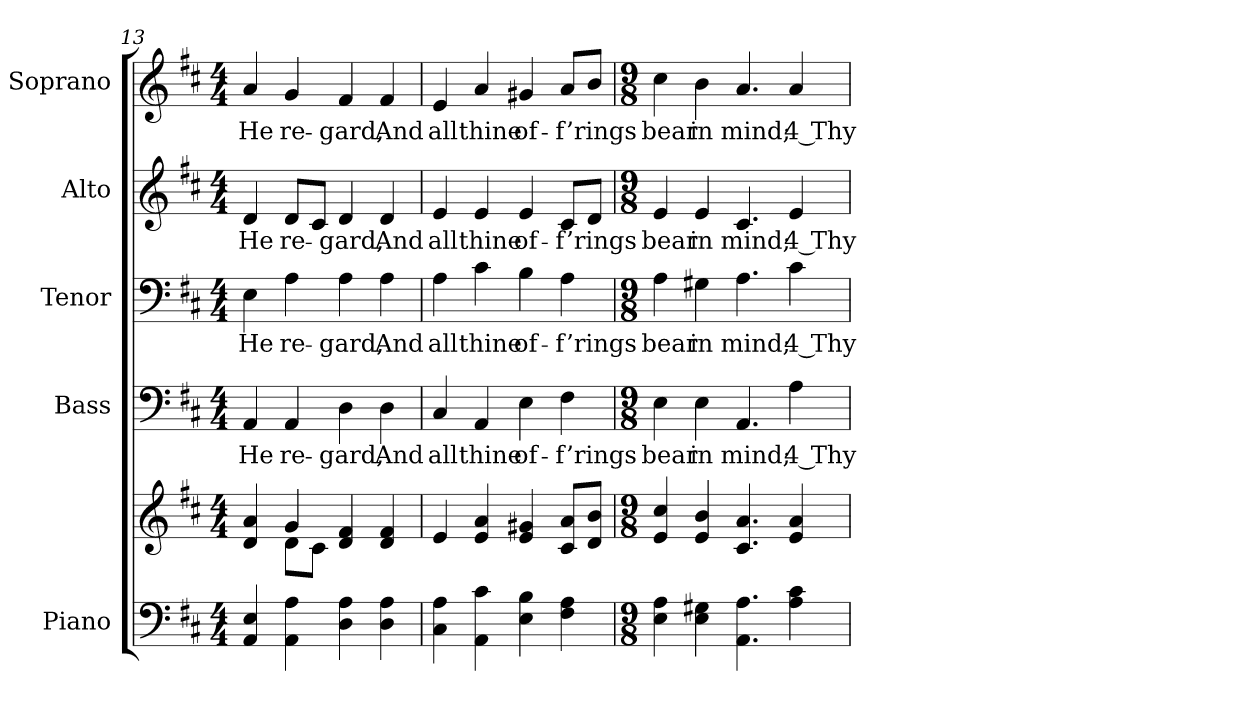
**kern	**kern	**kern	**text	**kern	**text	**kern	**text	**kern	**text
*part5	*part5	*part4	*part4	*part3	*part3	*part2	*part2	*part1	*part1
*staff6	*staff5	*staff4	*staff4	*staff3	*staff3	*staff2	*staff2	*staff1	*staff1
*I"Piano	*	*I"Bass	*	*I"Tenor	*	*I"Alto	*	*I"Soprano	*
*I'Pno.	*	*I'B.	*	*I'T.	*	*I'A.	*	*I'S.	*
*clefF4	*clefG2	*clefF4	*	*clefF4	*	*clefG2	*	*clefG2	*
*k[f#c#]	*k[f#c#]	*k[f#c#]	*	*k[f#c#]	*	*k[f#c#]	*	*k[f#c#]	*
*D:	*D:	*D:	*	*D:	*	*D:	*	*D:	*
*M4/4	*M4/4	*M4/4	*	*M4/4	*	*M4/4	*	*M4/4	*
=13	=13	=13	=13	=13	=13	=13	=13	=13	=13
*	*^	*	*	*	*	*	*	*	*
!	!	!	!	!LO:LY:b:color=#000000	!	!	!	!	!	!
!	!	!	!	!	!	!LO:LY:b:color=#000000	!	!	!	!
!	!	!	!	!	!	!	!	!LO:LY:b:color=#000000	!	!
!	!	!	!	!	!	!	!	!	!	!LO:LY:b:color=#000000
4AAi/ 4Ei	4di/ 4ai	4ryy	4AAi/	He	4Ei\	He	4di/	He	4ai/	He
!	!	!	!	!LO:LY:b:color=#000000	!	!	!	!	!	!
!	!	!	!	!	!	!LO:LY:b:color=#000000	!	!	!	!
!	!	!	!	!	!	!	!	!LO:LY:b:color=#000000	!	!
!	!	!	!	!	!	!	!	!	!	!LO:LY:b:color=#000000
4AAi\ 4Ai	4gi/	8di\L	4AAi/	re-	4Ai\	re-	8di/L	re-	4gi/	re-
.	.	8c#i\J	.	.	.	.	8c#i/J	.	.	.
!	!	!	!	!LO:LY:b:color=#000000	!	!	!	!	!	!
!	!	!	!	!	!	!LO:LY:b:color=#000000	!	!	!	!
!	!	!	!	!	!	!	!	!LO:LY:b:color=#000000	!	!
!	!	!	!	!	!	!	!	!	!	!LO:LY:b:color=#000000
4Di\ 4Ai	4di/ 4f#i	2ryy	4Di\	-gard,	4Ai\	-gard,	4di/	-gard,	4f#i/	-gard,
!	!	!	!	!LO:LY:b:color=#000000	!	!	!	!	!	!
!	!	!	!	!	!	!LO:LY:b:color=#000000	!	!	!	!
!	!	!	!	!	!	!	!	!LO:LY:b:color=#000000	!	!
!	!	!	!	!	!	!	!	!	!	!LO:LY:b:color=#000000
4Di\ 4Ai	4di/ 4f#i	.	4Di\	And	4Ai\	And	4di/	And	4f#i/	And
*	*v	*v	*	*	*	*	*	*	*	*
!!LO:LB:g=z
=14	=14	=14	=14	=14	=14	=14	=14	=14	=14
!	!	!	!LO:LY:b:color=#000000	!	!	!	!	!	!
!	!	!	!	!	!LO:LY:b:color=#000000	!	!	!	!
!	!	!	!	!	!	!	!LO:LY:b:color=#000000	!	!
!	!	!	!	!	!	!	!	!	!LO:LY:b:color=#000000
4C#i\ 4Ai	4ei/	4C#i/	all	4Ai\	all	4ei/	all	4ei/	all
!	!	!	!LO:LY:b:color=#000000	!	!	!	!	!	!
!	!	!	!	!	!LO:LY:b:color=#000000	!	!	!	!
!	!	!	!	!	!	!	!LO:LY:b:color=#000000	!	!
!	!	!	!	!	!	!	!	!	!LO:LY:b:color=#000000
4AAi\ 4c#i	4ei/ 4ai	4AAi/	thine	4c#i\	thine	4ei/	thine	4ai/	thine
!	!	!	!LO:LY:b:color=#000000	!	!	!	!	!	!
!	!	!	!	!	!LO:LY:b:color=#000000	!	!	!	!
!	!	!	!	!	!	!	!LO:LY:b:color=#000000	!	!
!	!	!	!	!	!	!	!	!	!LO:LY:b:color=#000000
4Ei\ 4Bi	4ei/ 4g#Xi	4Ei\	of-	4Bi\	of-	4ei/	of-	4g#Xi/	of-
!	!	!	!LO:LY:b:color=#000000	!	!	!	!	!	!
!	!	!	!	!	!LO:LY:b:color=#000000	!	!	!	!
!	!	!	!	!	!	!	!LO:LY:b:color=#000000	!	!
!	!	!	!	!	!	!	!	!	!LO:LY:b:color=#000000
4F#i\ 4Ai	8c#i/ 8aiL	4F#i\	-f’rings	4Ai\	-f’rings	8c#i/L	-f’rings	8ai/L	-f’rings
.	8di/ 8biJ	.	.	.	.	8di/J	.	8bi/J	.
=15	=15	=15	=15	=15	=15	=15	=15	=15	=15
*M9/8	*M9/8	*M9/8	*	*M9/8	*	*M9/8	*	*M9/8	*
!	!	!	!LO:LY:b:color=#000000	!	!	!	!	!	!
!	!	!	!	!	!LO:LY:b:color=#000000	!	!	!	!
!	!	!	!	!	!	!	!LO:LY:b:color=#000000	!	!
!	!	!	!	!	!	!	!	!	!LO:LY:b:color=#000000
4Ei\ 4Ai	4ei/ 4cc#i	4Ei\	bear	4Ai\	bear	4ei/	bear	4cc#i\	bear
!	!	!	!LO:LY:b:color=#000000	!	!	!	!	!	!
!	!	!	!	!	!LO:LY:b:color=#000000	!	!	!	!
!	!	!	!	!	!	!	!LO:LY:b:color=#000000	!	!
!	!	!	!	!	!	!	!	!	!LO:LY:b:color=#000000
4Ei\ 4G#Xi	4ei/ 4bi	4Ei\	in	4G#Xi\	in	4ei/	in	4bi\	in
!	!	!	!LO:LY:b:color=#000000	!	!	!	!	!	!
!	!	!	!	!	!LO:LY:b:color=#000000	!	!	!	!
!	!	!	!	!	!	!	!LO:LY:b:color=#000000	!	!
!	!	!	!	!	!	!	!	!	!LO:LY:b:color=#000000
4.AAi\ 4.Ai	4.c#i/ 4.ai	4.AAi/	mind;	4.Ai\	mind;	4.c#i/	mind;	4.ai/	mind;
!	!	!	!LO:LY:b:color=#000000	!	!	!	!	!	!
!	!	!	!	!	!LO:LY:b:color=#000000	!	!	!	!
!	!	!	!	!	!	!	!LO:LY:b:color=#000000	!	!
!	!	!	!	!	!	!	!	!	!LO:LY:b:color=#000000
4Ai\ 4c#i	4ei/ 4ai	4Ai\	4 Thy	4c#i\	4 Thy	4ei/	4 Thy	4ai/	4 Thy
=	=	=	=	=	=	=	=	=	=
*-	*-	*-	*-	*-	*-	*-	*-	*-	*-
